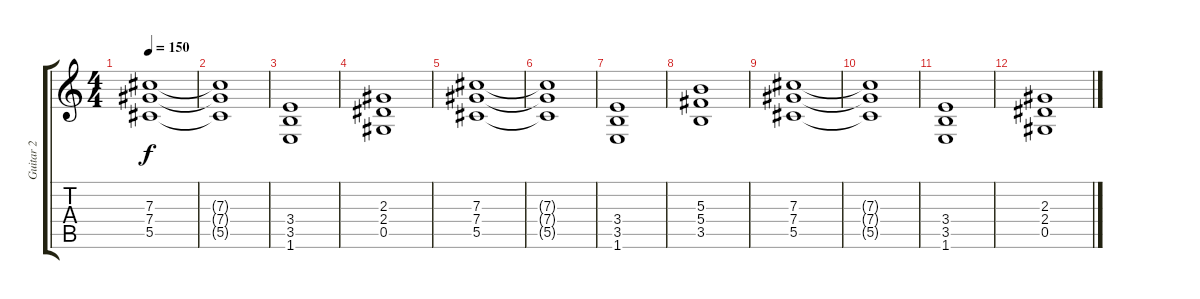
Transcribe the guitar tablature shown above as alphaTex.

\track ("Guitar 2" "Guitar 2") {instrument distortionguitar}
\staff {score tabs}
\tuning (Eb4 Bb3 Gb3 Db3 Ab2 Eb2) {hide}
\ts (4 4)
\tempo 150
\clef g2
\ks c
(7.3 7.4 5.5).1{dy f} |
(7.3{t} 7.4{t} 5.5{t}).1 |
(3.4 3.5 1.6).1 |
(2.3 2.4 0.5).1 |
(7.3 7.4 5.5).1 |
(7.3{t} 7.4{t} 5.5{t}).1 |
(3.4 3.5 1.6).1 |
(5.3 5.4 3.5).1 |
(7.3 7.4 5.5).1 |
(7.3{t} 7.4{t} 5.5{t}).1 |
(3.4 3.5 1.6).1 |
(2.3 2.4 0.5).1
